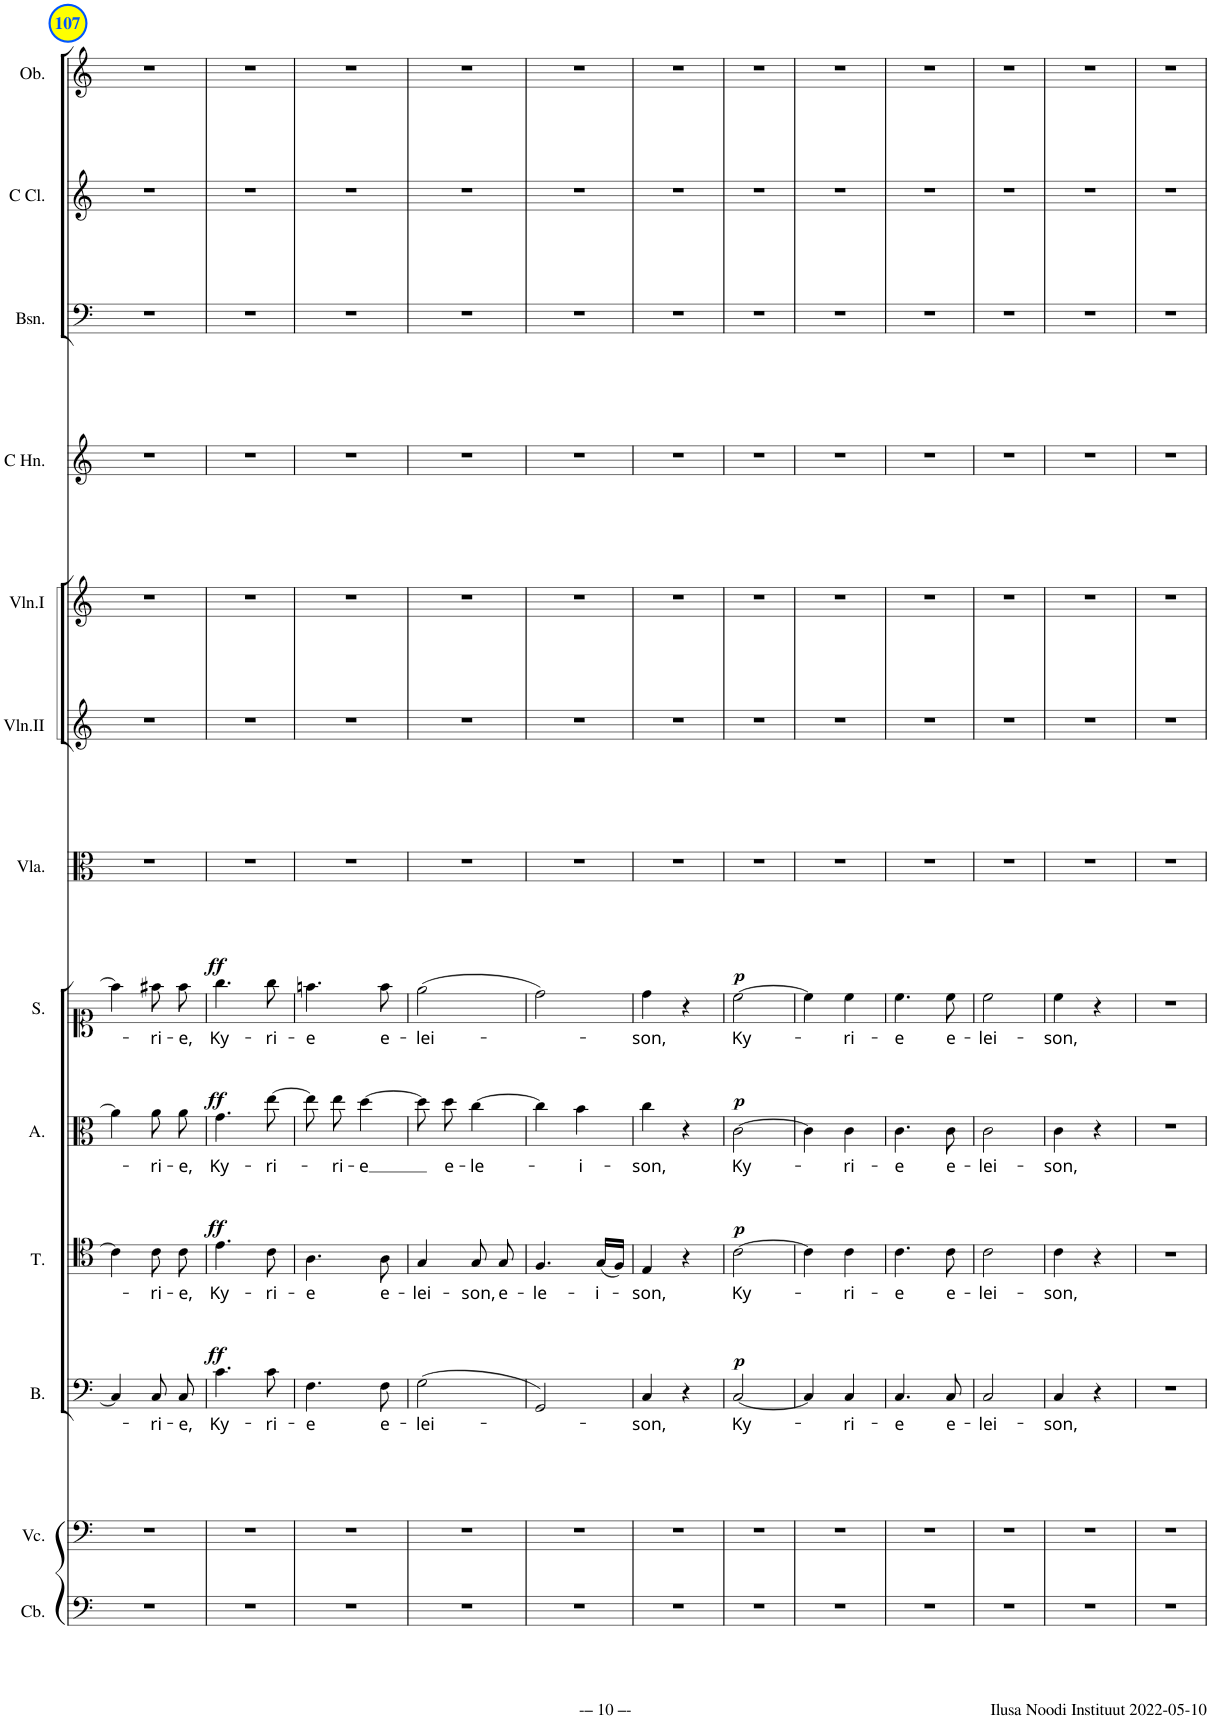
**kern	**kern	**kern	**text	**dynam	**kern	**text	**dynam	**kern	**text	**dynam	**kern	**text	**dynam	**kern	**kern	**kern	**kern	**kern	**kern	**kern
*part13	*part12	*part11	*part11	*part11	*part10	*part10	*part10	*part9	*part9	*part9	*part8	*part8	*part8	*part7	*part6	*part5	*part4	*part3	*part2	*part1
*staff13	*staff12	*staff11	*staff11	*staff11	*staff10	*staff10	*staff10	*staff9	*staff9	*staff9	*staff8	*staff8	*staff8	*staff7	*staff6	*staff5	*staff4	*staff3	*staff2	*staff1
*I"Contrabass	*I"Violoncello	*I"B.	*	*	*I"T.	*	*	*I"A.	*	*	*I"S.	*	*	*I"Viola	*I"Violin II	*I"Violin I	*I"Horn in C	*I"Bassoon	*I"C Clarinet	*I"Oboe
*I'Cb.	*I'Vc.	*I'B.	*	*	*I'T.	*	*	*I'A.	*	*	*I'S.	*	*	*I'Vla.	*I'Vln.II	*I'Vln.I	*	*I'Bsn.	*I'C Cl.	*I'Ob.
!!LO:PB:g=z
*clefF4	*clefF4	*clefF4	*	*	*clefC4	*	*	*clefC3	*	*	*clefC1	*	*	*clefC3	*clefG2	*clefG2	*clefG2	*clefF4	*clefG2	*clefG2
*Trd7c12	*	*	*	*	*	*	*	*	*	*	*	*	*	*	*	*	*Trd7c12	*	*Trd1c2	*
*k[]	*k[]	*k[]	*	*	*k[]	*	*	*k[]	*	*	*k[]	*	*	*k[]	*k[]	*k[]	*k[]	*k[]	*k[]	*k[]
*M2/4	*M2/4	*M2/4	*	*	*M2/4	*	*	*M2/4	*	*	*M2/4	*	*	*M2/4	*M2/4	*M2/4	*M2/4	*M2/4	*M2/4	*M2/4
=107	=107	=107	=107	=107	=107	=107	=107	=107	=107	=107	=107	=107	=107	=107	=107	=107	=107	=107	=107	=107
2r	2r	4C/]	.	.	4c\]	.	.	4a\]	.	.	4ff#\]	.	.	2r	2r	2r	2r	2r	2r	2r
!	!	!	!LO:LY:b	!	!	!LO:LY:b	!	!	!LO:LY:b	!	!	!LO:LY:b	!	!	!	!	!	!	!	!
.	.	8C/L	-ri-	.	8c\	-ri-	.	8a\L	-ri-	.	8ff#X\L	-ri-	.	.	.	.	.	.	.	.
!	!	!	!LO:LY:b	!	!	!LO:LY:b	!	!	!LO:LY:b	!	!	!LO:LY:b	!	!	!	!	!	!	!	!
.	.	8C/J	-e,	.	8c\	-e,	.	8a\J	-e,	.	8ff#\J	-e,	.	.	.	.	.	.	.	.
=108	=108	=108	=108	=108	=108	=108	=108	=108	=108	=108	=108	=108	=108	=108	=108	=108	=108	=108	=108	=108
!	!	!	!LO:LY:b	!LO:DY:a	!	!LO:LY:b	!LO:DY:a	!	!LO:LY:b	!LO:DY:a	!	!LO:LY:b	!LO:DY:a	!	!	!	!	!	!	!
2r	2r	4.c\	Ky-	ff	4.e\	Ky-	ff	4.g\	Ky-	ff	4.gg\	Ky-	ff	2r	2r	2r	2r	2r	2r	2r
!	!	!	!LO:LY:b	!	!	!LO:LY:b	!	!	!LO:LY:b	!	!	!LO:LY:b	!	!	!	!	!	!	!	!
.	.	8c\	-ri-	.	8c\	-ri-	.	[8ee\	-ri-	.	8gg\	-ri-	.	.	.	.	.	.	.	.
=109	=109	=109	=109	=109	=109	=109	=109	=109	=109	=109	=109	=109	=109	=109	=109	=109	=109	=109	=109	=109
!	!	!	!LO:LY:b	!	!	!LO:LY:b	!	!	!	!	!	!LO:LY:b	!	!	!	!	!	!	!	!
2r	2r	4.F\	-e	.	4.A\	-e	.	8ee\L]	.	.	4.ffn\	-e	.	2r	2r	2r	2r	2r	2r	2r
!	!	!	!	!	!	!	!	!	!LO:LY:b	!	!	!	!	!	!	!	!	!	!	!
.	.	.	.	.	.	.	.	8ee\J	-ri-	.	.	.	.	.	.	.	.	.	.	.
!	!	!	!	!	!	!	!	!	!LO:LY:b	!	!	!	!	!	!	!	!	!	!	!
.	.	.	.	.	.	.	.	[4dd\	-e	.	.	.	.	.	.	.	.	.	.	.
!	!	!	!LO:LY:b	!	!	!LO:LY:b	!	!	!	!	!	!LO:LY:b	!	!	!	!	!	!	!	!
.	.	8F\	e-	.	8A\	e-	.	.	.	.	8ff\	e-	.	.	.	.	.	.	.	.
=110	=110	=110	=110	=110	=110	=110	=110	=110	=110	=110	=110	=110	=110	=110	=110	=110	=110	=110	=110	=110
!	!	!	!LO:LY:b	!	!	!LO:LY:b	!	!	!	!	!	!LO:LY:b	!	!	!	!	!	!	!	!
2r	2r	(2G\	-lei-	.	4G/	-lei-	.	8dd\L]	.	.	(2ee\	-lei-	.	2r	2r	2r	2r	2r	2r	2r
!	!	!	!	!	!	!	!	!	!LO:LY:b	!	!	!	!	!	!	!	!	!	!	!
.	.	.	.	.	.	.	.	8dd\J	e-	.	.	.	.	.	.	.	.	.	.	.
!	!	!	!	!	!	!LO:LY:b	!	!	!LO:LY:b	!	!	!	!	!	!	!	!	!	!	!
.	.	.	.	.	8G/	-son,	.	[4cc\	-le-	.	.	.	.	.	.	.	.	.	.	.
!	!	!	!	!	!	!LO:LY:b	!	!	!	!	!	!	!	!	!	!	!	!	!	!
.	.	.	.	.	8G/	e-	.	.	.	.	.	.	.	.	.	.	.	.	.	.
=111	=111	=111	=111	=111	=111	=111	=111	=111	=111	=111	=111	=111	=111	=111	=111	=111	=111	=111	=111	=111
!	!	!	!	!	!	!LO:LY:b	!	!	!	!	!	!	!	!	!	!	!	!	!	!
2r	2r	2GG/)	.	.	4.F/	-le-	.	4cc\]	.	.	2dd\)	.	.	2r	2r	2r	2r	2r	2r	2r
!	!	!	!	!	!	!	!	!	!LO:LY:b	!	!	!	!	!	!	!	!	!	!	!
.	.	.	.	.	.	.	.	4b\	-i-	.	.	.	.	.	.	.	.	.	.	.
!	!	!	!	!	!	!LO:LY:b	!	!	!	!	!	!	!	!	!	!	!	!	!	!
.	.	.	.	.	(16G/LL	-i-	.	.	.	.	.	.	.	.	.	.	.	.	.	.
.	.	.	.	.	16F/JJ)	.	.	.	.	.	.	.	.	.	.	.	.	.	.	.
=112	=112	=112	=112	=112	=112	=112	=112	=112	=112	=112	=112	=112	=112	=112	=112	=112	=112	=112	=112	=112
!	!	!	!LO:LY:b	!	!	!LO:LY:b	!	!	!LO:LY:b	!	!	!LO:LY:b	!	!	!	!	!	!	!	!
2r	2r	4C/	-son,	.	4E/	-son,	.	4cc\	-son,	.	4dd\	-son,	.	2r	2r	2r	2r	2r	2r	2r
.	.	4r	.	.	4r	.	.	4r	.	.	4r	.	.	.	.	.	.	.	.	.
=113	=113	=113	=113	=113	=113	=113	=113	=113	=113	=113	=113	=113	=113	=113	=113	=113	=113	=113	=113	=113
!	!	!	!LO:LY:b	!LO:DY:a	!	!LO:LY:b	!LO:DY:a	!	!LO:LY:b	!LO:DY:a	!	!LO:LY:b	!LO:DY:a	!	!	!	!	!	!	!
2r	2r	[2C/	Ky-	p	[2c\	Ky-	p	[2c\	Ky-	p	[2cc\	Ky-	p	2r	2r	2r	2r	2r	2r	2r
=114	=114	=114	=114	=114	=114	=114	=114	=114	=114	=114	=114	=114	=114	=114	=114	=114	=114	=114	=114	=114
2r	2r	4C/]	.	.	4c\]	.	.	4c\]	.	.	4cc\]	.	.	2r	2r	2r	2r	2r	2r	2r
!	!	!	!LO:LY:b	!	!	!LO:LY:b	!	!	!LO:LY:b	!	!	!LO:LY:b	!	!	!	!	!	!	!	!
.	.	4C/	-ri-	.	4c\	-ri-	.	4c\	-ri-	.	4cc\	-ri-	.	.	.	.	.	.	.	.
=115	=115	=115	=115	=115	=115	=115	=115	=115	=115	=115	=115	=115	=115	=115	=115	=115	=115	=115	=115	=115
!	!	!	!LO:LY:b	!	!	!LO:LY:b	!	!	!LO:LY:b	!	!	!LO:LY:b	!	!	!	!	!	!	!	!
2r	2r	4.C/	-e	.	4.c\	-e	.	4.c\	-e	.	4.cc\	-e	.	2r	2r	2r	2r	2r	2r	2r
!	!	!	!LO:LY:b	!	!	!LO:LY:b	!	!	!LO:LY:b	!	!	!LO:LY:b	!	!	!	!	!	!	!	!
.	.	8C/	e-	.	8c\	e-	.	8c\	e-	.	8cc\	e-	.	.	.	.	.	.	.	.
=116	=116	=116	=116	=116	=116	=116	=116	=116	=116	=116	=116	=116	=116	=116	=116	=116	=116	=116	=116	=116
!	!	!	!LO:LY:b	!	!	!LO:LY:b	!	!	!LO:LY:b	!	!	!LO:LY:b	!	!	!	!	!	!	!	!
2r	2r	2C/	-lei-	.	2c\	-lei-	.	2c\	-lei-	.	2cc\	-lei-	.	2r	2r	2r	2r	2r	2r	2r
=117	=117	=117	=117	=117	=117	=117	=117	=117	=117	=117	=117	=117	=117	=117	=117	=117	=117	=117	=117	=117
!	!	!	!LO:LY:b	!	!	!LO:LY:b	!	!	!LO:LY:b	!	!	!LO:LY:b	!	!	!	!	!	!	!	!
2r	2r	4C/	-son,	.	4c\	-son,	.	4c\	-son,	.	4cc\	-son,	.	2r	2r	2r	2r	2r	2r	2r
.	.	4r	.	.	4r	.	.	4r	.	.	4r	.	.	.	.	.	.	.	.	.
=118	=118	=118	=118	=118	=118	=118	=118	=118	=118	=118	=118	=118	=118	=118	=118	=118	=118	=118	=118	=118
2r	2r	2r	.	.	2r	.	.	2r	.	.	2r	.	.	2r	2r	2r	2r	2r	2r	2r
=	=	=	=	=	=	=	=	=	=	=	=	=	=	=	=	=	=	=	=	=
*-	*-	*-	*-	*-	*-	*-	*-	*-	*-	*-	*-	*-	*-	*-	*-	*-	*-	*-	*-	*-
